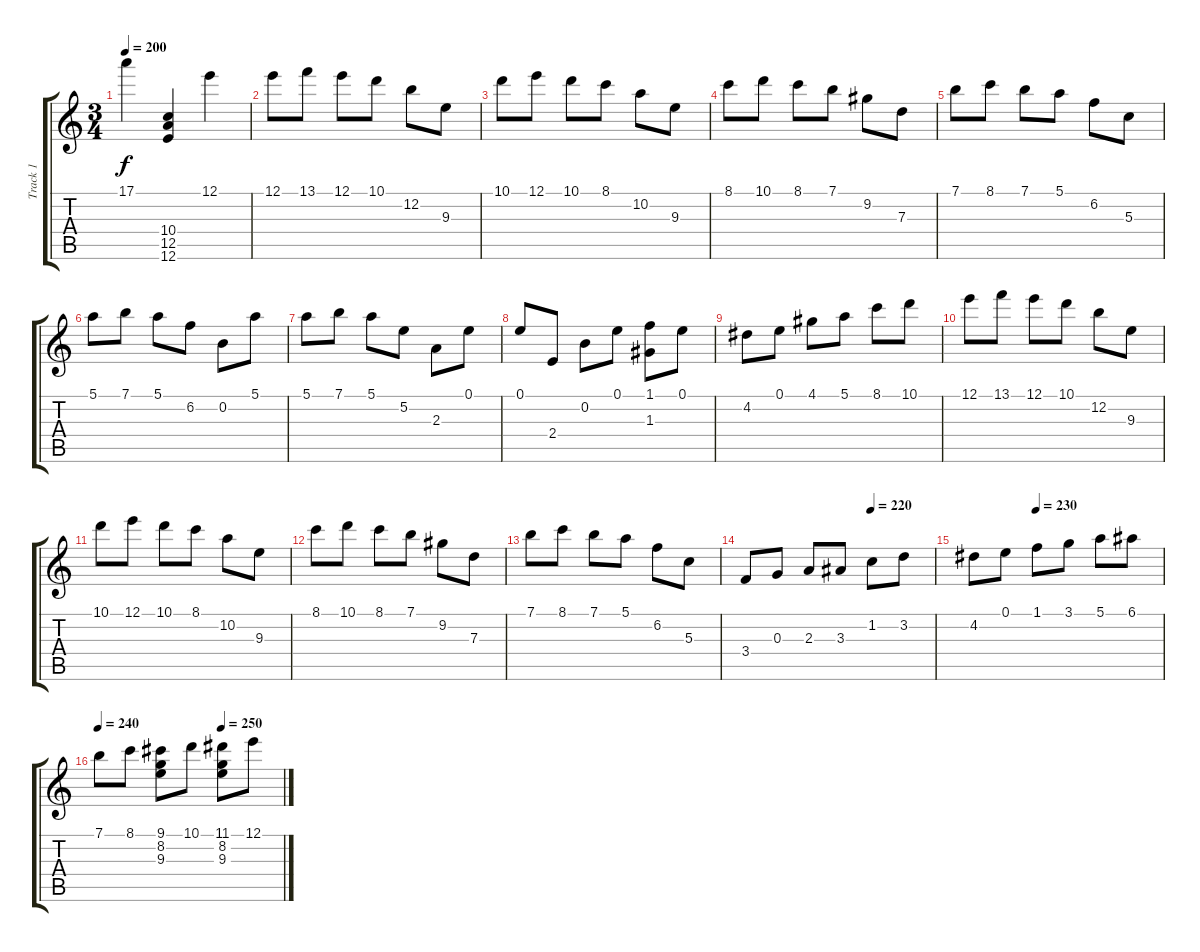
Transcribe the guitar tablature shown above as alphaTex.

\track ("Track 1" "Track 1") {instrument acousticguitarnylon}
\staff {score tabs}
\tuning (E4 B3 G3 D3 A2 E2) {hide}
\ts (3 4)
\tempo 200
\clef g2
\ks aminor
17.1.4{dy f} (10.4 12.5 12.6).4 12.1.4 |
12.1.8 13.1.8 12.1.8 10.1.8 12.2.8 9.3.8 |
10.1.8 12.1.8 10.1.8 8.1.8 10.2.8 9.3.8 |
8.1.8 10.1.8 8.1.8 7.1.8 9.2.8 7.3.8 |
7.1.8 8.1.8 7.1.8 5.1.8 6.2.8 5.3.8 |
5.1.8 7.1.8 5.1.8 6.2.8 0.2.8 5.1.8 |
5.1.8 7.1.8 5.1.8 5.2.8 2.3.8 0.1.8 |
0.1.8 2.4.8 0.2.8 0.1.8 (1.1 1.3).8 0.1.8 |
4.2.8 0.1.8 4.1.8 5.1.8 8.1.8 10.1.8 |
12.1.8 13.1.8 12.1.8 10.1.8 12.2.8 9.3.8 |
10.1.8 12.1.8 10.1.8 8.1.8 10.2.8 9.3.8 |
8.1.8 10.1.8 8.1.8 7.1.8 9.2.8 7.3.8 |
7.1.8 8.1.8 7.1.8 5.1.8 6.2.8 5.3.8 |
\tempo (220 0.6666666666666666)
3.4.8 0.3.8 2.3.8 3.3.8 1.2.8 3.2.8 |
\tempo (230 0.3333333333333333)
4.2.8 0.1.8 1.1.8 3.1.8 5.1.8 6.1.8 |
\tempo 240
\tempo (250 0.6666666666666666)
7.1.8 8.1.8 (9.1 8.2 9.3).8 10.1.8 (11.1 8.2 9.3).8 12.1.8
